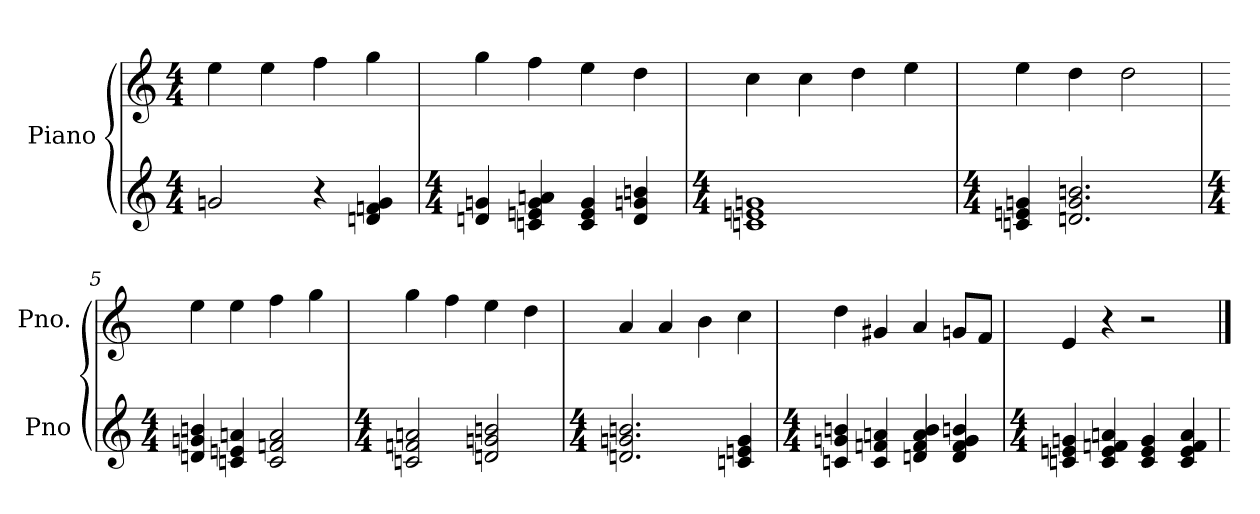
**kern	**kern
*part2	*part1
*staff2	*staff1
*I"Piano	*I"Piano
*I'Pno	*I'Pno.
*	*clefG2
*	*k[]
*M4/4	*M4/4
=1	=1
2gn	4ee\
.	4ee\
4r	4ff\
4dn 4fn 4g	4gg\
=2	=2
*M4/4	*
4dn 4gn	4gg\
4cn 4en 4g 4an	4ff\
4c 4e 4g	4ee\
4d 4gn 4bn	4dd\
=3	=3
*M4/4	*
1cn 1en 1gn	4cc\
.	4cc\
.	4dd\
.	4ee\
=4	=4
*M4/4	*
4cn 4en 4gn	4ee\
2.dn 2.g 2.bn	4dd\
.	2dd\
=5	=5
*M4/4	*
4dn 4gn 4bn	4ee\
4cn 4en 4an	4ee\
2c 2fn 2a	4ff\
.	4gg\
=6	=6
*M4/4	*
2cn 2fn 2an	4gg\
.	4ff\
2dn 2gn 2bn	4ee\
.	4dd\
=7	=7
*M4/4	*
2.dn 2.gn 2.bn	4a/
.	4a/
.	4b\
4cn 4en 4g	4cc\
=8	=8
*M4/4	*
4cn 4gn 4bn	4dd\
4c 4fn 4an	4g#X/
4dn 4f 4a 4b	4a/
4d 4f 4g 4bn	8gn/L
.	8f/J
=9	=9
*M4/4	*
4cn 4en 4gn	4e/
4c 4e 4fn 4an	4r
4c 4e 4g	2r
4c 4e 4f 4a	.
=	==
*-	*-
